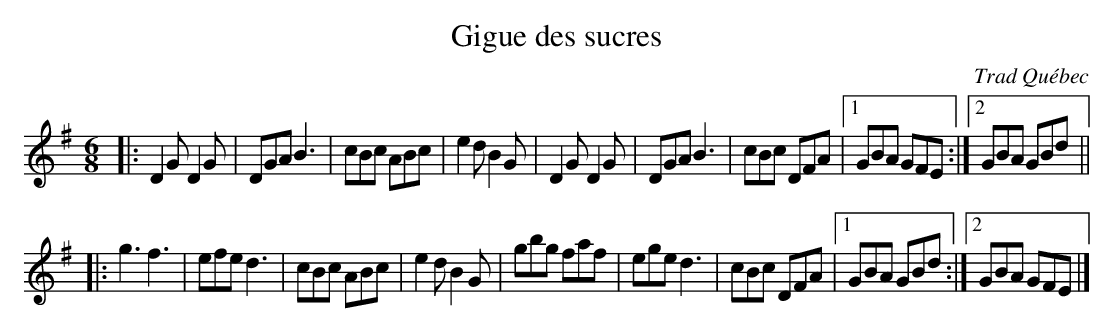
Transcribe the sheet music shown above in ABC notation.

X:1
T: Gigue des sucres
O: Trad Qu\'ebec
M: 6/8
L: 1/8
K: G
|: D2G D2G | DGA B3 | cBc ABc |  e2d B2G \
|  D2G D2G | DGA B3 | cBc DFA |1 GBA GFE :|2 GBA GBd ||
|: g3  f3  | efe d3 | cBc ABc |  e2d B2G \
|  gbg faf | ege d3 | cBc DFA |1 GBA GBd :|2 GBA GFE |]
